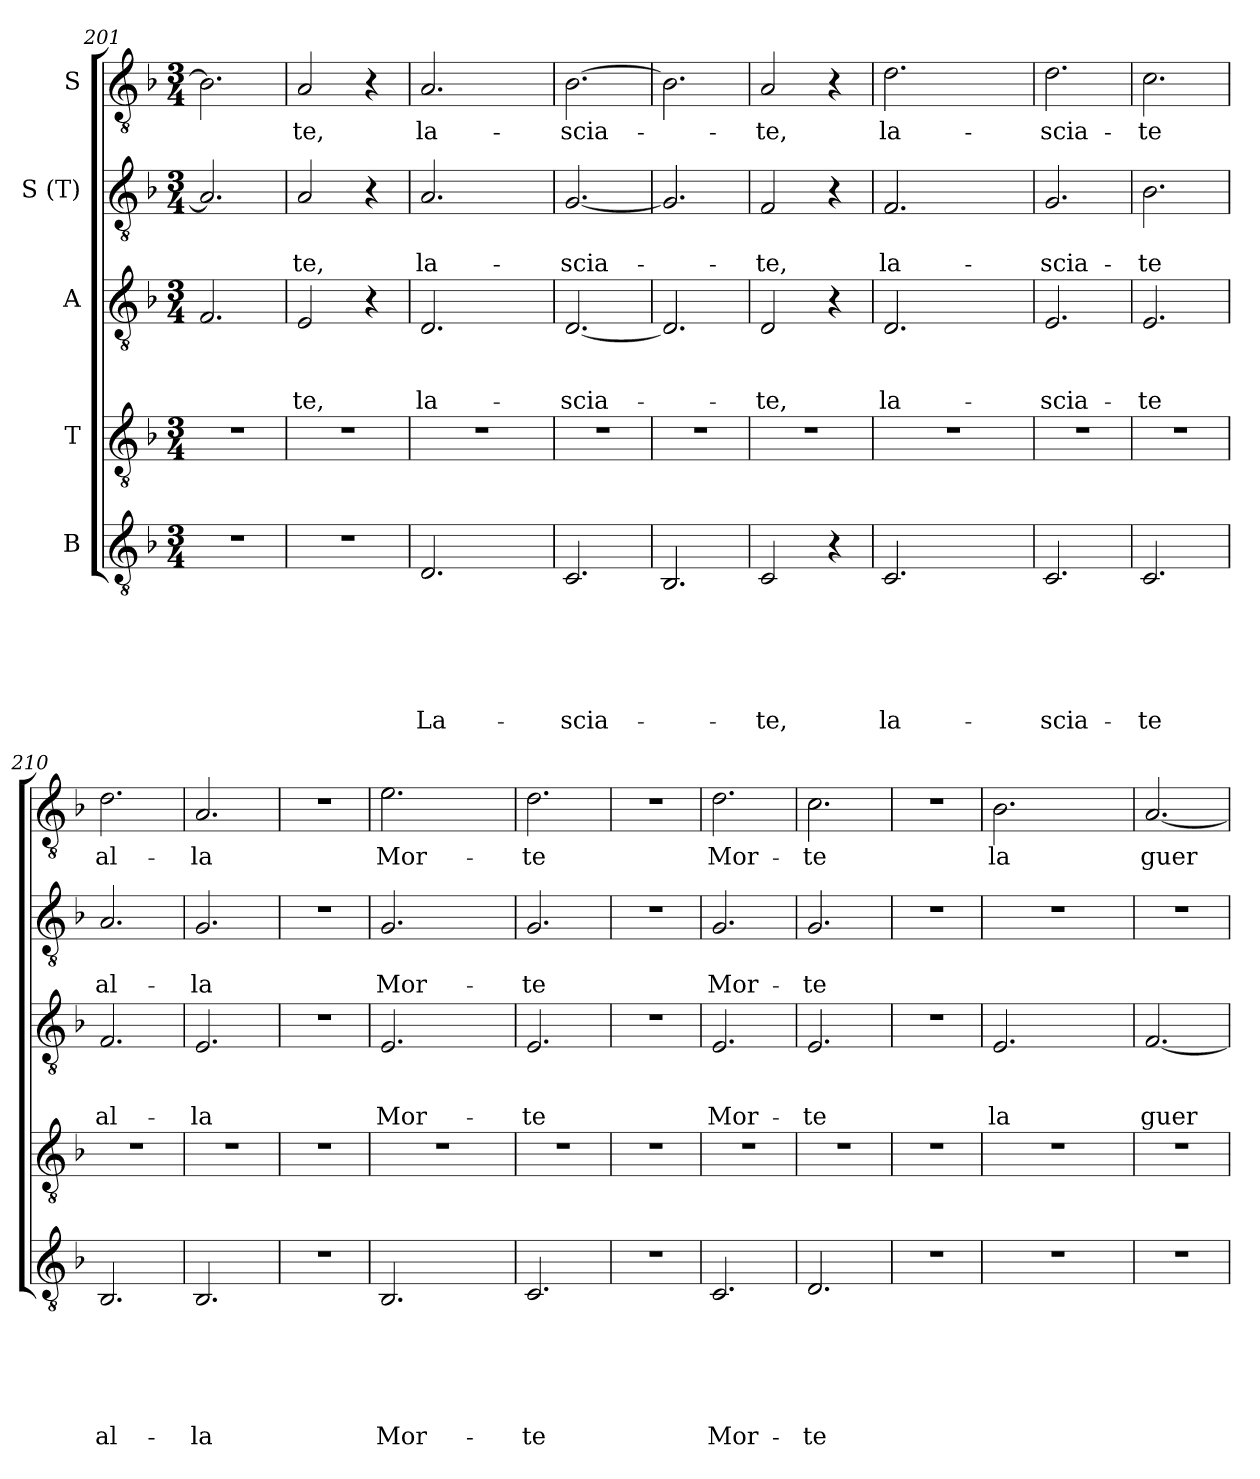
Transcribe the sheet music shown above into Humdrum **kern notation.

**kern	**text	**text	**text	**text	**text	**text	**kern	**kern	**text	**text	**text	**kern	**text	**text	**kern	**text
*part5	*part5	*part5	*part5	*part5	*part5	*part5	*part4	*part3	*part3	*part3	*part3	*part2	*part2	*part2	*part1	*part1
*staff5	*staff5	*staff5	*staff5	*staff5	*staff5	*staff5	*staff4	*staff3	*staff3	*staff3	*staff3	*staff2	*staff2	*staff2	*staff1	*staff1
*I"B	*	*	*	*	*	*	*I"T	*I"A	*	*	*	*I"S (T)	*	*	*I"S	*
*clefGv2	*	*	*	*	*	*	*clefGv2	*clefGv2	*	*	*	*clefGv2	*	*	*clefGv2	*
*k[b-]	*	*	*	*	*	*	*k[b-]	*k[b-]	*	*	*	*k[b-]	*	*	*k[b-]	*
*F:	*	*	*	*	*	*	*F:	*F:	*	*	*	*F:	*	*	*F:	*
*M3/4	*	*	*	*	*	*	*M3/4	*M3/4	*	*	*	*M3/4	*	*	*M3/4	*
=201	=201	=201	=201	=201	=201	=201	=201	=201	=201	=201	=201	=201	=201	=201	=201	=201
!LO:N:vis=1	!	!	!	!	!	!	!	!	!	!	!	!	!	!	!	!
2.r	.	.	.	.	.	.	2.r	2.F/	.	.	.	2.A/]	.	.	2.B-\]	.
=202	=202	=202	=202	=202	=202	=202	=202	=202	=202	=202	=202	=202	=202	=202	=202	=202
!LO:N:vis=1	!	!	!	!	!	!	!	!	!	!	!LO:LY:b	!	!	!LO:LY:b	!	!LO:LY:b
2.r	.	.	.	.	.	.	2.r	2E/	.	.	-te,	2A/	.	-te,	2A/	-te,
.	.	.	.	.	.	.	.	4r	.	.	.	4r	.	.	4r	.
=203	=203	=203	=203	=203	=203	=203	=203	=203	=203	=203	=203	=203	=203	=203	=203	=203
!	!	!	!	!	!	!LO:LY:b	!	!	!	!	!LO:LY:b	!	!	!LO:LY:b	!	!LO:LY:b
*^	*	*	*	*	*	*	*	*^	*	*	*	*^	*	*	*^	*
2.D/	8ryy	.	.	.	.	.	La-	2.r	2.D/	8ryy	.	.	la-	2.A/	8ryy	.	la-	2.A/	8ryy	la-
.	32ryy	.	.	.	.	.	.	.	.	32ryy	.	.	.	.	32ryy	.	.	.	32ryy	.
.	2ryy	.	.	.	.	.	.	.	.	2ryy	.	.	.	.	2ryy	.	.	.	2ryy	.
.	16.ryy	.	.	.	.	.	.	.	.	16.ryy	.	.	.	.	16.ryy	.	.	.	16.ryy	.
=204	=204	=204	=204	=204	=204	=204	=204	=204	=204	=204	=204	=204	=204	=204	=204	=204	=204	=204	=204	=204
!	!	!	!	!	!	!	!LO:LY:b	!	!	!	!	!	!LO:LY:b	!	!	!	!LO:LY:b	!	!	!LO:LY:b
*	*	*	*	*	*	*	*	*	*v	*v	*	*	*	*	*	*	*	*v	*v	*
*v	*v	*	*	*	*	*	*	*	*	*	*	*	*v	*v	*	*	*	*
2.C/	.	.	.	.	.	-scia-	2.r	[<2.D/	.	.	-scia-	[<2.G/	.	-scia-	[>2.B-\	-scia-
=205	=205	=205	=205	=205	=205	=205	=205	=205	=205	=205	=205	=205	=205	=205	=205	=205
2.BB-/	.	.	.	.	.	.	2.r	2.D/]	.	.	.	2.G/]	.	.	2.B-\]	.
=206	=206	=206	=206	=206	=206	=206	=206	=206	=206	=206	=206	=206	=206	=206	=206	=206
!	!	!	!	!	!	!LO:LY:b	!	!	!	!	!LO:LY:b	!	!	!LO:LY:b	!	!LO:LY:b
2C/	.	.	.	.	.	-te,	2.r	2D/	.	.	-te,	2F/	.	-te,	2A/	-te,
4r	.	.	.	.	.	.	.	4r	.	.	.	4r	.	.	4r	.
=207	=207	=207	=207	=207	=207	=207	=207	=207	=207	=207	=207	=207	=207	=207	=207	=207
!	!	!	!	!	!	!LO:LY:b	!	!	!	!	!LO:LY:b	!	!	!LO:LY:b	!	!LO:LY:b
*^	*	*	*	*	*	*	*	*^	*	*	*	*^	*	*	*^	*
2.C/	8.ryy	.	.	.	.	.	la-	2.r	2.D/	8.ryy	.	.	la-	2.F/	8.ryy	.	la-	2.d\	8ryy	la-
.	.	.	.	.	.	.	.	.	.	.	.	.	.	.	.	.	.	.	32ryy	.
.	.	.	.	.	.	.	.	.	.	.	.	.	.	.	.	.	.	.	2ryy	.
.	2ryy	.	.	.	.	.	.	.	.	2ryy	.	.	.	.	2ryy	.	.	.	.	.
.	.	.	.	.	.	.	.	.	.	.	.	.	.	.	.	.	.	.	16.ryy	.
.	16ryy	.	.	.	.	.	.	.	.	16ryy	.	.	.	.	16ryy	.	.	.	.	.
=208	=208	=208	=208	=208	=208	=208	=208	=208	=208	=208	=208	=208	=208	=208	=208	=208	=208	=208	=208	=208
!	!	!	!	!	!	!	!LO:LY:b	!	!	!	!	!	!LO:LY:b	!	!	!	!LO:LY:b	!	!	!LO:LY:b
*	*	*	*	*	*	*	*	*	*v	*v	*	*	*	*	*	*	*	*v	*v	*
*v	*v	*	*	*	*	*	*	*	*	*	*	*	*v	*v	*	*	*	*
2.C/	.	.	.	.	.	-scia-	2.r	2.E/	.	.	-scia-	2.G/	.	-scia-	2.d\	-scia-
=209	=209	=209	=209	=209	=209	=209	=209	=209	=209	=209	=209	=209	=209	=209	=209	=209
!	!	!	!	!	!	!LO:LY:b	!	!	!	!	!LO:LY:b	!	!	!LO:LY:b	!	!LO:LY:b
2.C/	.	.	.	.	.	-te	2.r	2.E/	.	.	-te	2.B-\	.	-te	2.c\	-te
=210	=210	=210	=210	=210	=210	=210	=210	=210	=210	=210	=210	=210	=210	=210	=210	=210
!	!	!	!	!	!	!LO:LY:b	!	!	!	!	!LO:LY:b	!	!	!LO:LY:b	!	!LO:LY:b
2.BB-/	.	.	.	.	.	al-	2.r	2.F/	.	.	al-	2.A/	.	al-	2.d\	al-
=211	=211	=211	=211	=211	=211	=211	=211	=211	=211	=211	=211	=211	=211	=211	=211	=211
!	!	!	!	!	!	!LO:LY:b	!	!	!	!	!LO:LY:b	!	!	!LO:LY:b	!	!LO:LY:b
2.BB-/	.	.	.	.	.	-la	2.r	2.E/	.	.	-la	2.G/	.	-la	2.A/	-la
=212	=212	=212	=212	=212	=212	=212	=212	=212	=212	=212	=212	=212	=212	=212	=212	=212
!LO:N:vis=1	!	!	!	!	!	!	!	!LO:N:vis=1	!	!	!	!LO:N:vis=1	!	!	!LO:N:vis=1	!
2.r	.	.	.	.	.	.	2.r	2.r	.	.	.	2.r	.	.	2.r	.
=213	=213	=213	=213	=213	=213	=213	=213	=213	=213	=213	=213	=213	=213	=213	=213	=213
!	!	!	!	!	!	!LO:LY:b	!	!	!	!	!LO:LY:b	!	!	!LO:LY:b	!	!LO:LY:b
*^	*	*	*	*	*	*	*	*^	*	*	*	*^	*	*	*^	*
2.BB-/	4ryy	.	.	.	.	.	Mor-	2.r	2.E/	4ryy	.	.	Mor-	2.G/	4ryy	.	Mor-	2.e\	8.ryy	Mor-
.	.	.	.	.	.	.	.	.	.	.	.	.	.	.	.	.	.	.	2ryy	.
.	2ryy	.	.	.	.	.	.	.	.	2ryy	.	.	.	.	2ryy	.	.	.	.	.
.	.	.	.	.	.	.	.	.	.	.	.	.	.	.	.	.	.	.	16ryy	.
=214	=214	=214	=214	=214	=214	=214	=214	=214	=214	=214	=214	=214	=214	=214	=214	=214	=214	=214	=214	=214
!	!	!	!	!	!	!	!LO:LY:b	!	!	!	!	!	!LO:LY:b	!	!	!	!LO:LY:b	!	!	!LO:LY:b
*	*	*	*	*	*	*	*	*	*v	*v	*	*	*	*	*	*	*	*v	*v	*
*v	*v	*	*	*	*	*	*	*	*	*	*	*	*v	*v	*	*	*	*
2.C/	.	.	.	.	.	-te	2.r	2.E/	.	.	-te	2.G/	.	-te	2.d\	-te
=215	=215	=215	=215	=215	=215	=215	=215	=215	=215	=215	=215	=215	=215	=215	=215	=215
!LO:N:vis=1	!	!	!	!	!	!	!	!LO:N:vis=1	!	!	!	!LO:N:vis=1	!	!	!LO:N:vis=1	!
2.r	.	.	.	.	.	.	2.r	2.r	.	.	.	2.r	.	.	2.r	.
=216	=216	=216	=216	=216	=216	=216	=216	=216	=216	=216	=216	=216	=216	=216	=216	=216
!	!	!	!	!	!	!LO:LY:b	!	!	!	!	!LO:LY:b	!	!	!LO:LY:b	!	!LO:LY:b
2.C/	.	.	.	.	.	Mor-	2.r	2.E/	.	.	Mor-	2.G/	.	Mor-	2.d\	Mor-
=217	=217	=217	=217	=217	=217	=217	=217	=217	=217	=217	=217	=217	=217	=217	=217	=217
!	!	!	!	!	!	!LO:LY:b	!	!	!	!	!LO:LY:b	!	!	!LO:LY:b	!	!LO:LY:b
2.D/	.	.	.	.	.	-te	2.r	2.E/	.	.	-te	2.G/	.	-te	2.c\	-te
=218	=218	=218	=218	=218	=218	=218	=218	=218	=218	=218	=218	=218	=218	=218	=218	=218
!LO:N:vis=1	!	!	!	!	!	!	!	!LO:N:vis=1	!	!	!	!LO:N:vis=1	!	!	!LO:N:vis=1	!
2.r	.	.	.	.	.	.	2.r	2.r	.	.	.	2.r	.	.	2.r	.
!!LO:LB:g=z
=219	=219	=219	=219	=219	=219	=219	=219	=219	=219	=219	=219	=219	=219	=219	=219	=219
!	!	!	!	!	!	!	!	!	!	!	!	!	!	!	!LO:TX:a:t=1 01	!
!LO:N:vis=1	!	!	!	!	!	!	!	!	!	!	!LO:LY:b	!LO:N:vis=1	!	!	!	!LO:LY:b
*	*	*	*	*	*	*	*	*^	*	*	*	*	*	*	*^	*
2.r	.	.	.	.	.	.	2.r	2.E/	4ryy	.	.	la	2.r	.	.	2.B-\	8..ryy	la
.	.	.	.	.	.	.	.	.	.	.	.	.	.	.	.	.	2ryy	.
.	.	.	.	.	.	.	.	.	16ryy	.	.	.	.	.	.	.	.	.
.	.	.	.	.	.	.	.	.	4..ryy	.	.	.	.	.	.	.	.	.
.	.	.	.	.	.	.	.	.	.	.	.	.	.	.	.	.	32ryy	.
=220	=220	=220	=220	=220	=220	=220	=220	=220	=220	=220	=220	=220	=220	=220	=220	=220	=220	=220
!LO:N:vis=1	!	!	!	!	!	!	!	!	!	!	!	!LO:LY:b	!LO:N:vis=1	!	!	!	!	!LO:LY:b
*	*	*	*	*	*	*	*	*v	*v	*	*	*	*	*	*	*v	*v	*
2.r	.	.	.	.	.	.	2.r	[<2.F/	.	.	guer-	2.r	.	.	[<2.A/	guer-
=	=	=	=	=	=	=	=	=	=	=	=	=	=	=	=	=
*-	*-	*-	*-	*-	*-	*-	*-	*-	*-	*-	*-	*-	*-	*-	*-	*-
